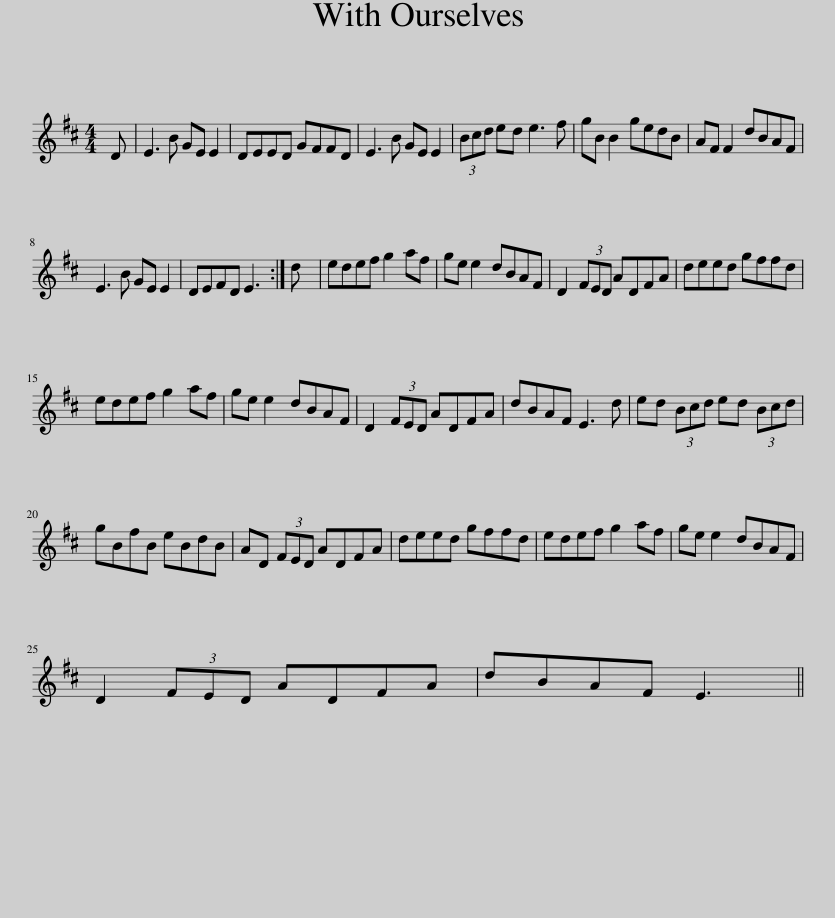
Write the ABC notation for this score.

X:1
L:1/8
M:4/4
I:linebreak $
K:D
V:1 treble
V:1
 D | E3 B GE E2 | DEED GFFD | E3 B GE E2 | (3Bcd ed e3 f | %5
 gB B2 gedB | AF F2 dBAF |$ E3 B GE E2 | DEFD E3 :| d | %10
 edef g2 af | ge e2 dBAF | D2 (3FED ADFA | deed gffd |$ edef g2 af | %15
 ge e2 dBAF | D2 (3FED ADFA | dBAF E3 d | ed (3Bcd ed (3Bcd |$ gBfB eBdB | %20
 AD (3FED ADFA | deed gffd | edef g2 af | ge e2 dBAF |$ D2 (3FED ADFA | %25
 dBAF E3 || %26
